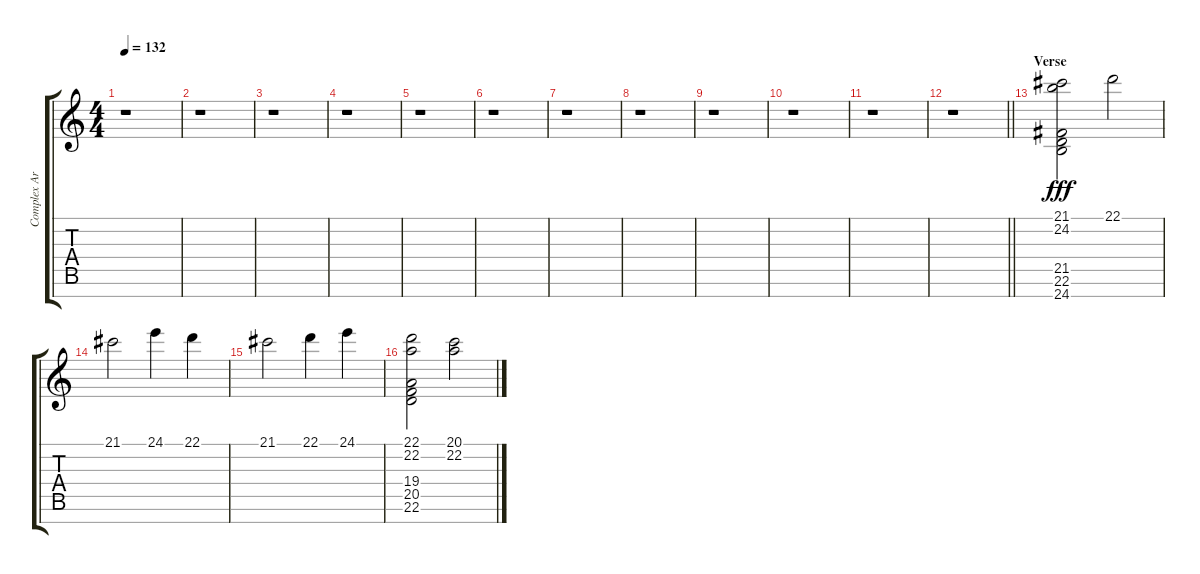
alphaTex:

\track ("Complex Arp" "Complex Ar") {instrument fx3crystal}
\staff {score tabs}
\tuning (E4 B3 G3 D3 A2 E2 B1) {hide}
\ts (4 4)
\tempo 132
\clef g2
\ks c
r.1{dy fff} |
r.1 |
r.1 |
r.1 |
r.1 |
r.1 |
r.1 |
r.1 |
r.1 |
r.1 |
r.1 |
\barLineRight lightlight
r.1 |
\section ("" "Verse")
(21.1 24.2 21.5 22.6 24.7).2 22.1.2 |
21.1.2 24.1.4 22.1.4 |
21.1.2 22.1.4 24.1.4 |
(22.1 22.2 19.4 20.5 22.6).2 (20.1 22.2).2
